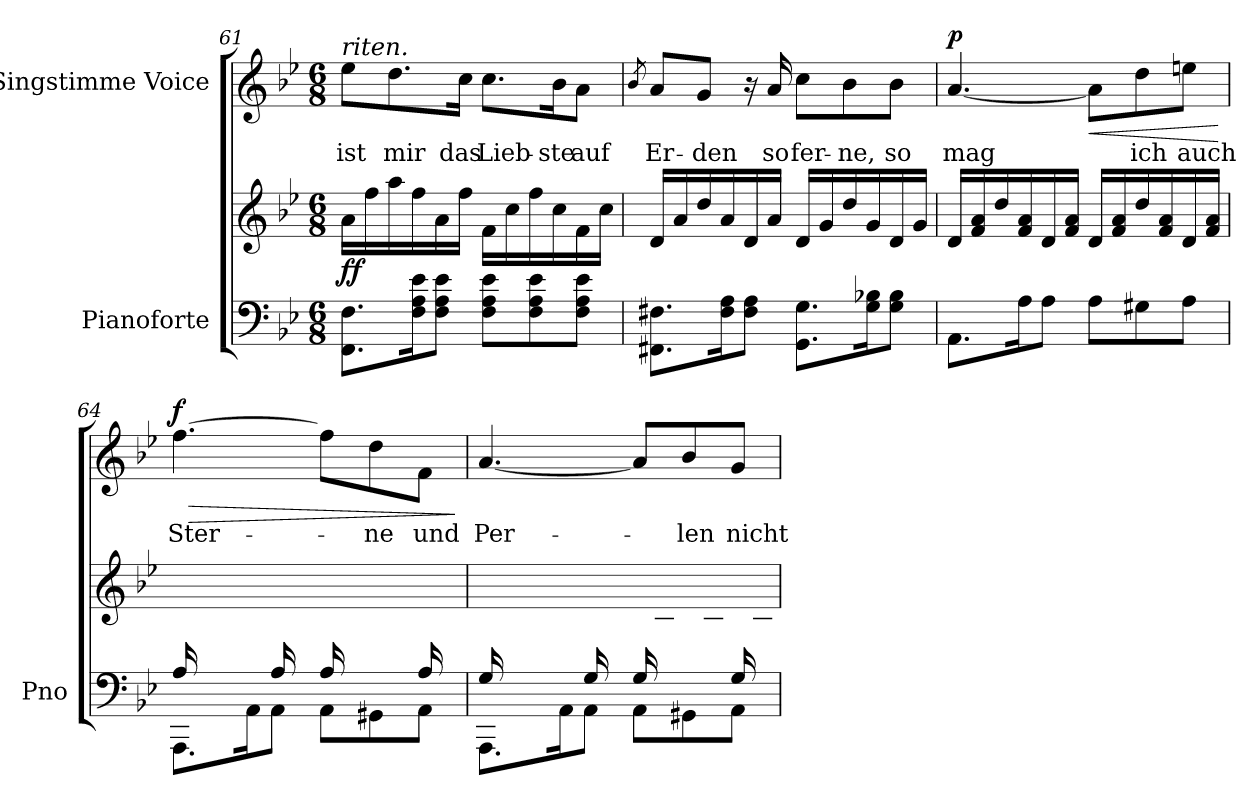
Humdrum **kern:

**kern	**kern	**dynam	**kern	**text	**dynam
*part2	*part2	*part2	*part1	*part1	*part1
*staff3	*staff2	*staff2/3	*staff1	*staff1	*staff1
*I"Pianoforte	*	*	*I"Singstimme Voice	*	*
*I'Pno	*	*	*	*	*
*clefF4	*clefG2	*	*clefG2	*	*
*k[b-e-]	*k[b-e-]	*	*k[b-e-]	*	*
*M6/8	*M6/8	*	*M6/8	*	*
=61	=61	=61	=61	=61	=61
!	!	!	!LO:TX:i:t=riten.	!	!
!	!	!LO:DY:b	!	!	!
8.FF\ 8.F\L	16a\LL	ff	8ee-\L	ist	.
.	16ff\	.	.	.	.
.	16aa\	.	8.dd\	mir	.
16F\ 16A\ 16e-\K	16ff\	.	.	.	.
8F\ 8A\ 8e-\J	16a\	.	.	.	.
.	16ff\JJ	.	16cc\Jk	das	.
8F\ 8A\ 8e-\L	16f\LL	.	8.cc\L	Lieb-	.
.	16cc\	.	.	.	.
8F\ 8A\ 8e-\	16ff\	.	.	.	.
.	16cc\	.	16b-\K	-ste	.
8F\ 8A\ 8e-\J	16f\	.	8a\J	auf	.
.	16cc\JJ	.	.	.	.
=62	=62	=62	=62	=62	=62
.	.	.	8qb-/	.	.
8.FF#X\ 8.F#X\L	16d/LL	.	8a/L	Er-	.
.	16a/	.	.	.	.
.	16dd/	.	8g/J	-den	.
16F#\ 16A\K	16a/	.	.	.	.
8F#\ 8A\J	16d/	.	16r	.	.
.	16a/JJ	.	16a/	so	.
8.GG\ 8.G\L	16d/LL	.	8cc\L	fer-	.
.	16g/	.	.	.	.
.	16dd/	.	8b-\	-ne,	.
16G\ 16B-X\K	16g/	.	.	.	.
8G\ 8B-\J	16d/	.	8b-\J	so	.
.	16g/JJ	.	.	.	.
=63	=63	=63	=63	=63	=63
!	!	!	!	!	!LO:DY:a
8.AA\L	16d/LL	.	[4.a/	mag	p
.	16f/ 16a/	.	.	.	.
.	16dd/	.	.	.	.
16A\K	16f/ 16a/	.	.	.	.
8A\J	16d/	.	.	.	.
.	16f/ 16a/JJ	.	.	.	.
!	!	!	!	!	!LO:HP:b
8A\L	16d/LL	.	8a\L]	.	<
.	16f/ 16a/	.	.	.	.
8G#X\	16dd/	.	8dd\	ich	.
.	16f/ 16a/	.	.	.	.
8A\J	16d/	.	8een\J	auch	.
.	16f/ 16a/JJ	.	.	.	.
.	.	.	.	.	[
=64	=64	=64	=64	=64	=64
*^	*	*	*	*	*
!	!	!	!	!	!	!LO:HP:b
!	!	!	!	!	!	!LO:DY:n=1:a
16A/LL	8.AAA\L	16ryy	.	[4.ff\	Ster-	> f
8.ryy	.	16d/ 16f/	.	.	.	.
.	.	16a/	.	.	.	.
.	16AA\K	16d/ 16f/	.	.	.	.
16A/	8AA\J	16ryy	.	.	.	.
16ryy	.	16d/ 16f/JJ	.	.	.	.
16A/LL	8AA\L	16ryy	.	8ff\L]	.	.
8.ryy	.	16d/ 16f/	.	.	.	.
.	8GG#X\	16a/	.	8dd\	-ne	.
.	.	16d/ 16f/	.	.	.	.
16A/	8AA\J	16ryy	.	8f\J	und	.
16ryy	.	16d/ 16f/JJ	.	.	.	.
*v	*v	*	*	*	*	*
.	.	.	.	.	]
=65	=65	=65	=65	=65	=65
*^	*	*	*	*	*
16G/LL	8.AAA\L	16ryy	.	[4.a/	Per-	.
8.ryy	.	16d/ 16en/	.	.	.	.
.	.	16a/	.	.	.	.
.	16AA\K	16d/ 16e/	.	.	.	.
16G/	8AA\J	16ryy	.	.	.	.
16ryy	.	16d/ 16e/JJ	.	.	.	.
16G/LL	8AA\L	16ryy	.	8a/L]	.	.
8.ryy	.	16c#X/ 16e/	.	.	.	.
.	8GG#X\	16a/	.	8b-/	-len	.
.	.	16c#/ 16e/	.	.	.	.
16G/	8AA\J	16ryy	.	8g/J	nicht	.
16ryy	.	16c#/ 16e/JJ	.	.	.	.
*v	*v	*	*	*	*	*
=	=	=	=	=	=
*-	*-	*-	*-	*-	*-
